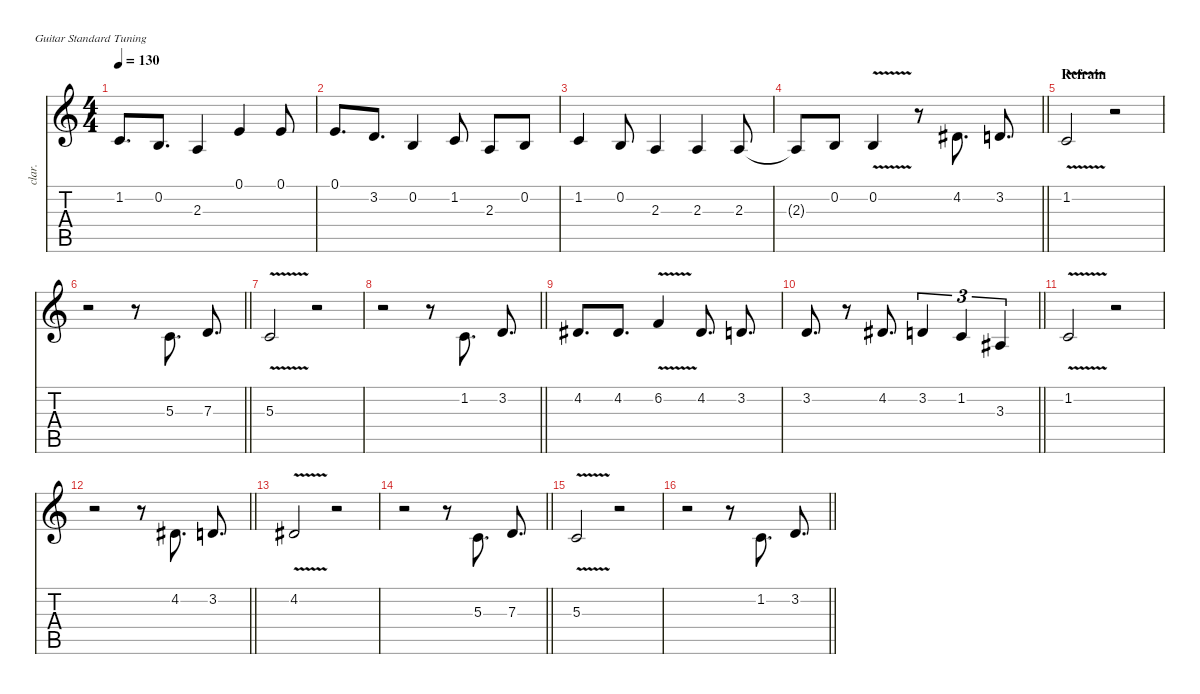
\defaultSystemsLayout 4
\hideDynamics
\bracketExtendMode nobrackets
\track ("Chant" "clar.") {mute instrument clarinet}
\staff {score tabs}
\tuning (E4 B3 G3 D3 A2 E2)
\ts (4 4)
\tempo 130
\clef g2
\ks c
1.2.8{d dy f beam Up} 0.2.8{d beam Up} 2.3.4{beam Up} 0.1.4{beam Up} 0.1.8{beam Up} |
0.1.8{d beam Up} 3.2.8{d beam Up} 0.2.4{beam Up} 1.2.8{beam Up} 2.3.8{beam Up} 0.2.8{beam Up} |
1.2.4{beam Up} 0.2.8{beam Up} 2.3.4{beam Up} 2.3.4{beam Up} 2.3.8{beam Up} |
\barLineRight lightlight
2.3{t}.8{beam Up} 0.2.8{beam Up} 0.2{v}.4{beam Up} r.8{beam Down} 4.2{acc #}.8{d beam Up} 3.2.8{d beam Up} |
\section ("" "Refrain")
1.2{v}.2{beam Up} r.2{beam Down} |
\barLineRight lightlight
r.2{beam Down} r.8{beam Down} 5.3.8{d beam Up} 7.3.8{d beam Up} |
5.3{v}.2{beam Up} r.2{beam Down} |
\barLineRight lightlight
r.2{beam Down} r.8{beam Down} 1.2.8{d beam Up} 3.2.8{d beam Up} |
4.2{acc #}.8{d beam Up} 4.2{acc #}.8{d beam Up} 6.2{v}.4{beam Up} 4.2{acc #}.8{d beam Up} 3.2.8{d beam Up} |
\barLineRight lightlight
3.2.8{d beam Up} r.8{beam Down} 4.2{acc #}.8{d beam Up} 3.2.4{tu (3 2) beam Up} 1.2.4{tu (3 2) beam Up} 3.3{acc #}.4{tu (3 2) beam Up} |
1.2{v}.2{beam Up} r.2{beam Down} |
\barLineRight lightlight
r.2{beam Down} r.8{beam Down} 4.2{acc #}.8{d beam Up} 3.2.8{d beam Up} |
4.2{v acc #}.2{beam Up} r.2{beam Down} |
\barLineRight lightlight
r.2{beam Down} r.8{beam Down} 5.3.8{d beam Up} 7.3.8{d beam Up} |
5.3{v}.2{beam Up} r.2{beam Down} |
\barLineRight lightlight
r.2{beam Down} r.8{beam Down} 1.2.8{d beam Up} 3.2.8{d beam Up}
